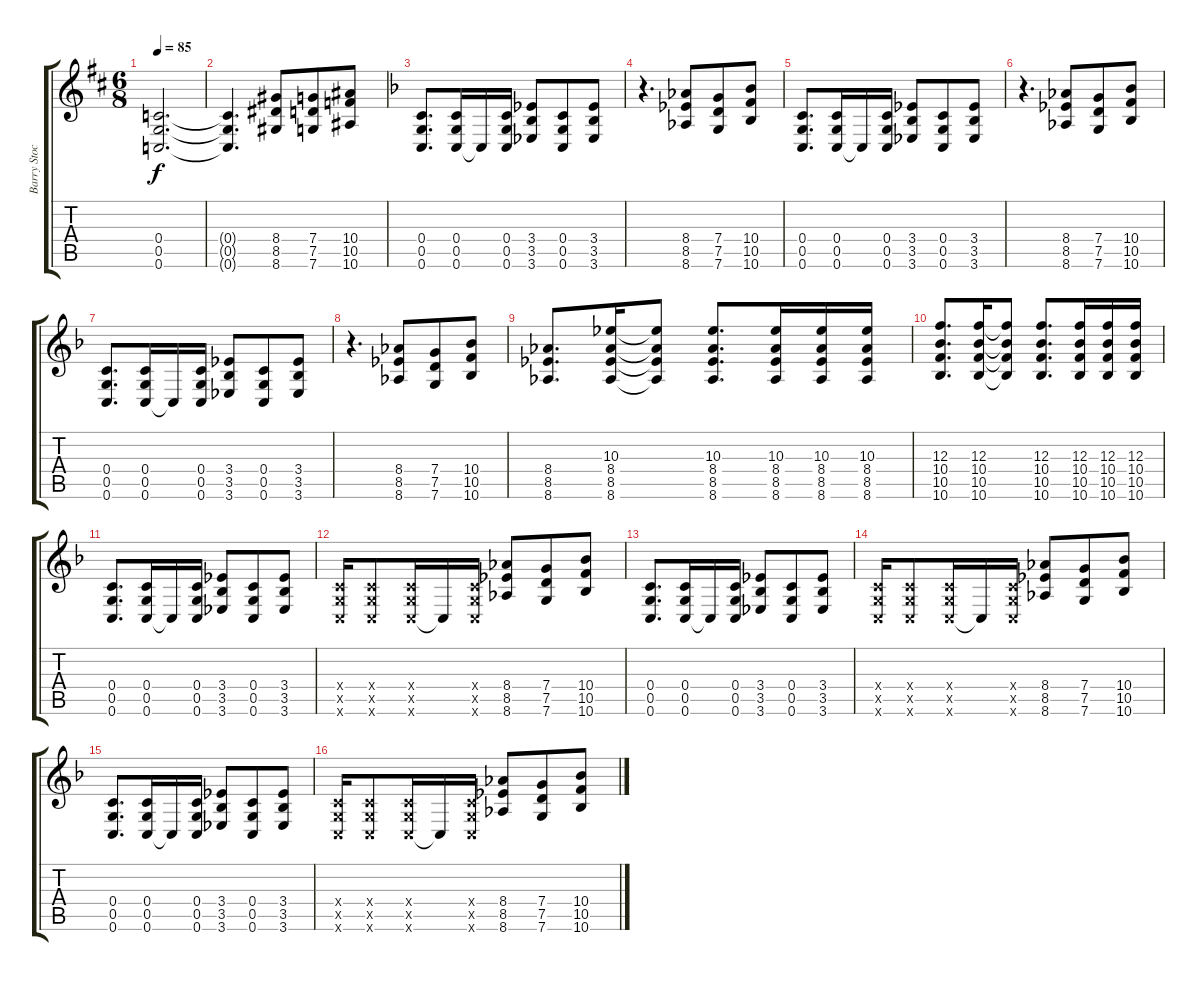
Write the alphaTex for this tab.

\track ("Barry Stock" "Barry Stoc") {instrument distortionguitar}
\staff {score tabs}
\tuning (D4 A3 F3 C3 G2 C2) {hide}
\ts (6 8)
\tempo 85
\clef g2
\ks d
(0.4 0.5 0.6).2{d dy f} |
(0.4{t} 0.5{t} 0.6{t}).4{d} (8.4 8.5 8.6).8 (7.4 7.5 7.6).8 (10.4 10.5 10.6).8 |
\ks f
(0.4 0.5 0.6).8{d} (0.4 0.5 0.6).16 0.6{t}.16 (0.4 0.5 0.6).16 (3.4 3.5 3.6).8 (0.4 0.5 0.6).8 (3.4 3.5 3.6).8 |
r.4{d} (8.4 8.5 8.6).8 (7.4 7.5 7.6).8 (10.4 10.5 10.6).8 |
(0.4 0.5 0.6).8{d} (0.4 0.5 0.6).16 0.6{t}.16 (0.4 0.5 0.6).16 (3.4 3.5 3.6).8 (0.4 0.5 0.6).8 (3.4 3.5 3.6).8 |
r.4{d} (8.4 8.5 8.6).8 (7.4 7.5 7.6).8 (10.4 10.5 10.6).8 |
(0.4 0.5 0.6).8{d} (0.4 0.5 0.6).16 0.6{t}.16 (0.4 0.5 0.6).16 (3.4 3.5 3.6).8 (0.4 0.5 0.6).8 (3.4 3.5 3.6).8 |
r.4{d} (8.4 8.5 8.6).8 (7.4 7.5 7.6).8 (10.4 10.5 10.6).8 |
(8.4 8.5 8.6).8{d} (10.3 8.4 8.5 8.6).16 (10.3{t} 8.4{t} 8.5{t} 8.6{t}).8 (10.3 8.4 8.5 8.6).8{d} (10.3 8.4 8.5 8.6).16 (10.3 8.4 8.5 8.6).16 (10.3 8.4 8.5 8.6).16 |
(12.3 10.4 10.5 10.6).8{d} (12.3 10.4 10.5 10.6).16 (12.3{t} 10.4{t} 10.5{t} 10.6{t}).8 (12.3 10.4 10.5 10.6).8{d} (12.3 10.4 10.5 10.6).16 (12.3 10.4 10.5 10.6).16 (12.3 10.4 10.5 10.6).16 |
(0.4 0.5 0.6).8{d} (0.4 0.5 0.6).16 0.6{t}.16 (0.4 0.5 0.6).16 (3.4 3.5 3.6).8 (0.4 0.5 0.6).8 (3.4 3.5 3.6).8 |
(0.4{x} 0.5{x} 0.6{x}).16 (0.4{x} 0.5{x} 0.6{x}).8 (0.4{x} 0.5{x} 0.6{x}).16 0.6{t}.16 (0.4{x} 0.5{x} 0.6{x}).16 (8.4 8.5 8.6).8 (7.4 7.5 7.6).8 (10.4 10.5 10.6).8 |
(0.4 0.5 0.6).8{d} (0.4 0.5 0.6).16 0.6{t}.16 (0.4 0.5 0.6).16 (3.4 3.5 3.6).8 (0.4 0.5 0.6).8 (3.4 3.5 3.6).8 |
(0.4{x} 0.5{x} 0.6{x}).16 (0.4{x} 0.5{x} 0.6{x}).8 (0.4{x} 0.5{x} 0.6{x}).16 0.6{t}.16 (0.4{x} 0.5{x} 0.6{x}).16 (8.4 8.5 8.6).8 (7.4 7.5 7.6).8 (10.4 10.5 10.6).8 |
(0.4 0.5 0.6).8{d} (0.4 0.5 0.6).16 0.6{t}.16 (0.4 0.5 0.6).16 (3.4 3.5 3.6).8 (0.4 0.5 0.6).8 (3.4 3.5 3.6).8 |
(0.4{x} 0.5{x} 0.6{x}).16 (0.4{x} 0.5{x} 0.6{x}).8 (0.4{x} 0.5{x} 0.6{x}).16 0.6{t}.16 (0.4{x} 0.5{x} 0.6{x}).16 (8.4 8.5 8.6).8 (7.4 7.5 7.6).8 (10.4 10.5 10.6).8
